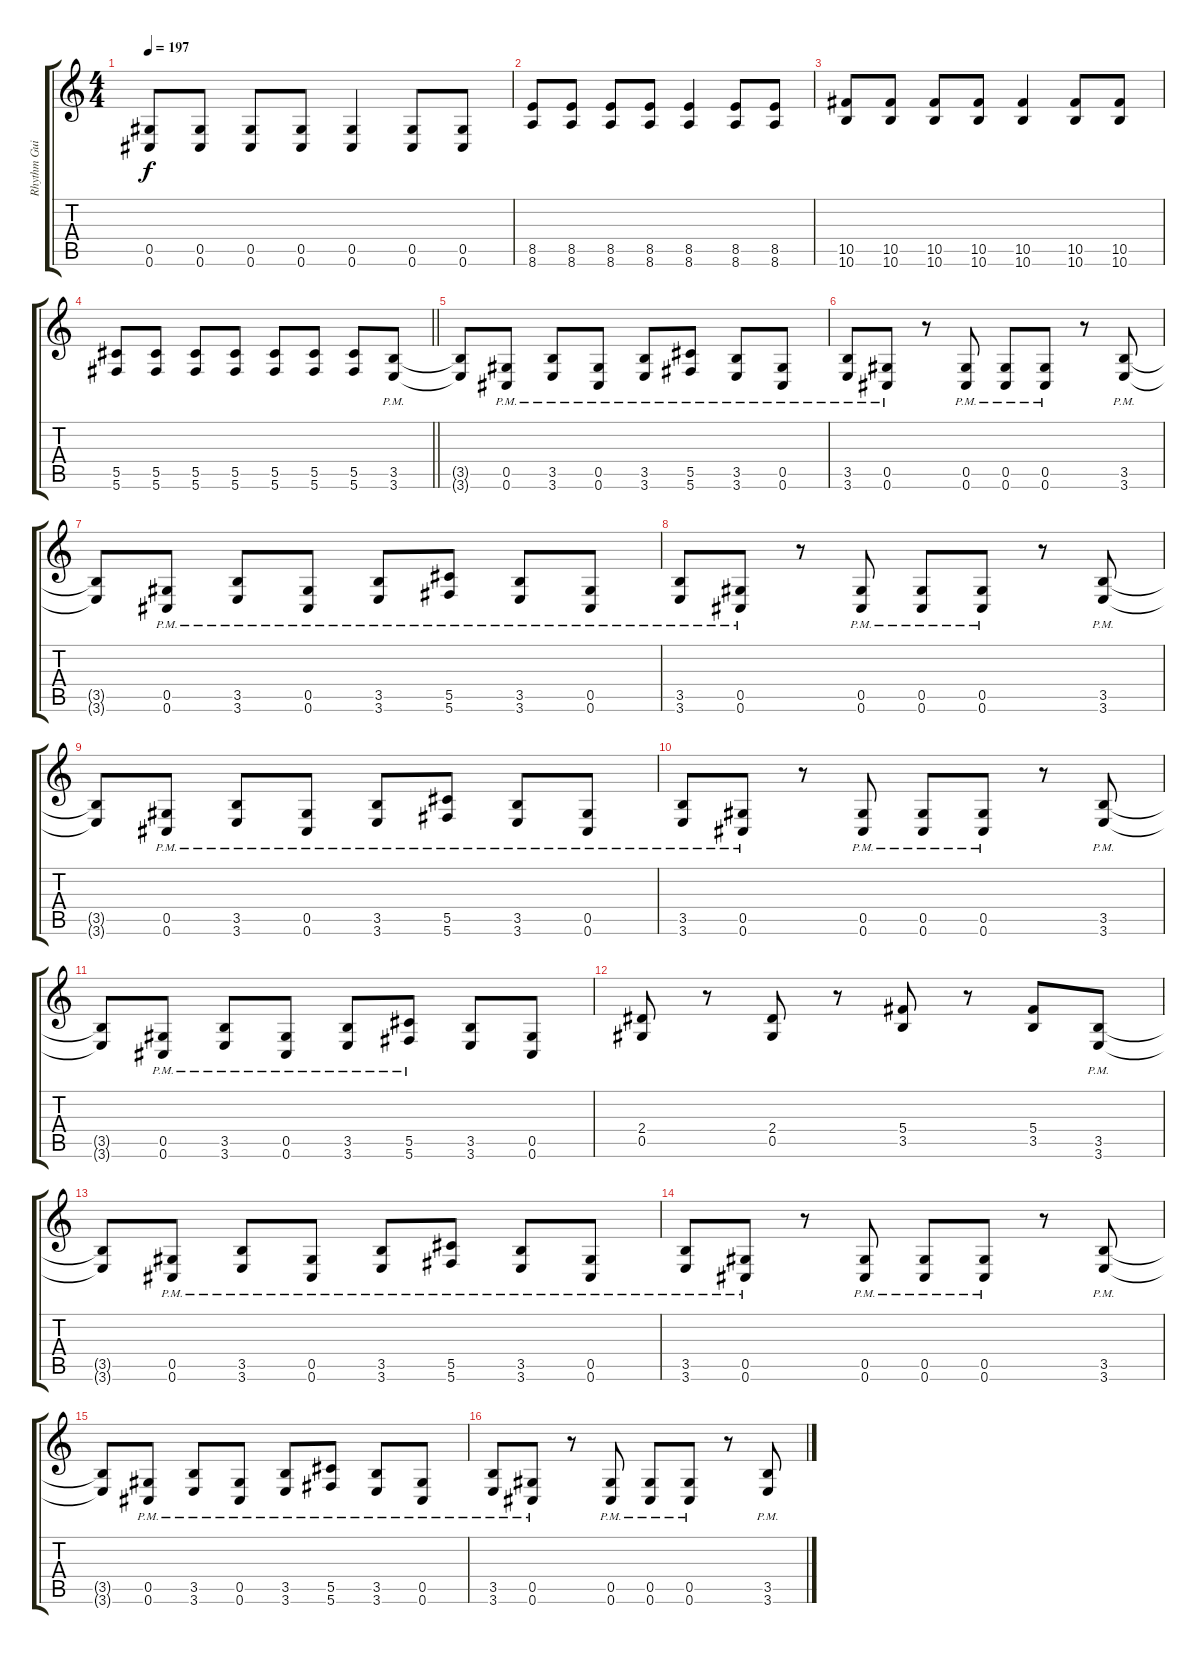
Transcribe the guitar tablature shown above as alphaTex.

\track ("Rhythm Guitar" "Rhythm Gui") {instrument overdrivenguitar}
\staff {score tabs}
\tuning (Eb4 Bb3 Gb3 Db3 Ab2 Db2) {hide}
\ts (4 4)
\tempo 197
\clef g2
\ks c
(0.5 0.6).8{dy f} (0.5 0.6).8 (0.5 0.6).8 (0.5 0.6).8 (0.5 0.6).4 (0.5 0.6).8 (0.5 0.6).8 |
(8.5 8.6).8 (8.5 8.6).8 (8.5 8.6).8 (8.5 8.6).8 (8.5 8.6).4 (8.5 8.6).8 (8.5 8.6).8 |
(10.5 10.6).8 (10.5 10.6).8 (10.5 10.6).8 (10.5 10.6).8 (10.5 10.6).4 (10.5 10.6).8 (10.5 10.6).8 |
\barLineRight lightlight
(5.5 5.6).8 (5.5 5.6).8 (5.5 5.6).8 (5.5 5.6).8 (5.5 5.6).8 (5.5 5.6).8 (5.5 5.6).8 (3.5{pm} 3.6{pm}).8 |
(3.5{t} 3.6{t}).8 (0.5{pm} 0.6{pm}).8 (3.5{pm} 3.6{pm}).8 (0.5{pm} 0.6{pm}).8 (3.5{pm} 3.6{pm}).8 (5.5{pm} 5.6{pm}).8 (3.5{pm} 3.6{pm}).8 (0.5{pm} 0.6{pm}).8 |
(3.5{pm} 3.6{pm}).8 (0.5{pm} 0.6{pm}).8 r.8 (0.5{pm} 0.6{pm}).8 (0.5{pm} 0.6{pm}).8 (0.5{pm} 0.6{pm}).8 r.8 (3.5{pm} 3.6{pm}).8 |
(3.5{t} 3.6{t}).8 (0.5{pm} 0.6{pm}).8 (3.5{pm} 3.6{pm}).8 (0.5{pm} 0.6{pm}).8 (3.5{pm} 3.6{pm}).8 (5.5{pm} 5.6{pm}).8 (3.5{pm} 3.6{pm}).8 (0.5{pm} 0.6{pm}).8 |
(3.5{pm} 3.6{pm}).8 (0.5{pm} 0.6{pm}).8 r.8 (0.5{pm} 0.6{pm}).8 (0.5{pm} 0.6{pm}).8 (0.5{pm} 0.6{pm}).8 r.8 (3.5{pm} 3.6{pm}).8 |
(3.5{t} 3.6{t}).8 (0.5{pm} 0.6{pm}).8 (3.5{pm} 3.6{pm}).8 (0.5{pm} 0.6{pm}).8 (3.5{pm} 3.6{pm}).8 (5.5{pm} 5.6{pm}).8 (3.5{pm} 3.6{pm}).8 (0.5{pm} 0.6{pm}).8 |
(3.5{pm} 3.6{pm}).8 (0.5{pm} 0.6{pm}).8 r.8 (0.5{pm} 0.6{pm}).8 (0.5{pm} 0.6{pm}).8 (0.5{pm} 0.6{pm}).8 r.8 (3.5{pm} 3.6{pm}).8 |
(3.5{t} 3.6{t}).8 (0.5{pm} 0.6{pm}).8 (3.5{pm} 3.6{pm}).8 (0.5{pm} 0.6{pm}).8 (3.5{pm} 3.6{pm}).8 (5.5{pm} 5.6{pm}).8 (3.5 3.6).8 (0.5 0.6).8 |
(2.4 0.5).8 r.8 (2.4 0.5).8 r.8 (5.4 3.5).8 r.8 (5.4 3.5).8 (3.5{pm} 3.6{pm}).8 |
(3.5{t} 3.6{t}).8 (0.5{pm} 0.6{pm}).8 (3.5{pm} 3.6{pm}).8 (0.5{pm} 0.6{pm}).8 (3.5{pm} 3.6{pm}).8 (5.5{pm} 5.6{pm}).8 (3.5{pm} 3.6{pm}).8 (0.5{pm} 0.6{pm}).8 |
(3.5{pm} 3.6{pm}).8 (0.5{pm} 0.6{pm}).8 r.8 (0.5{pm} 0.6{pm}).8 (0.5{pm} 0.6{pm}).8 (0.5{pm} 0.6{pm}).8 r.8 (3.5{pm} 3.6{pm}).8 |
(3.5{t} 3.6{t}).8 (0.5{pm} 0.6{pm}).8 (3.5{pm} 3.6{pm}).8 (0.5{pm} 0.6{pm}).8 (3.5{pm} 3.6{pm}).8 (5.5{pm} 5.6{pm}).8 (3.5{pm} 3.6{pm}).8 (0.5{pm} 0.6{pm}).8 |
(3.5{pm} 3.6{pm}).8 (0.5{pm} 0.6{pm}).8 r.8 (0.5{pm} 0.6{pm}).8 (0.5{pm} 0.6{pm}).8 (0.5{pm} 0.6{pm}).8 r.8 (3.5{pm} 3.6{pm}).8
